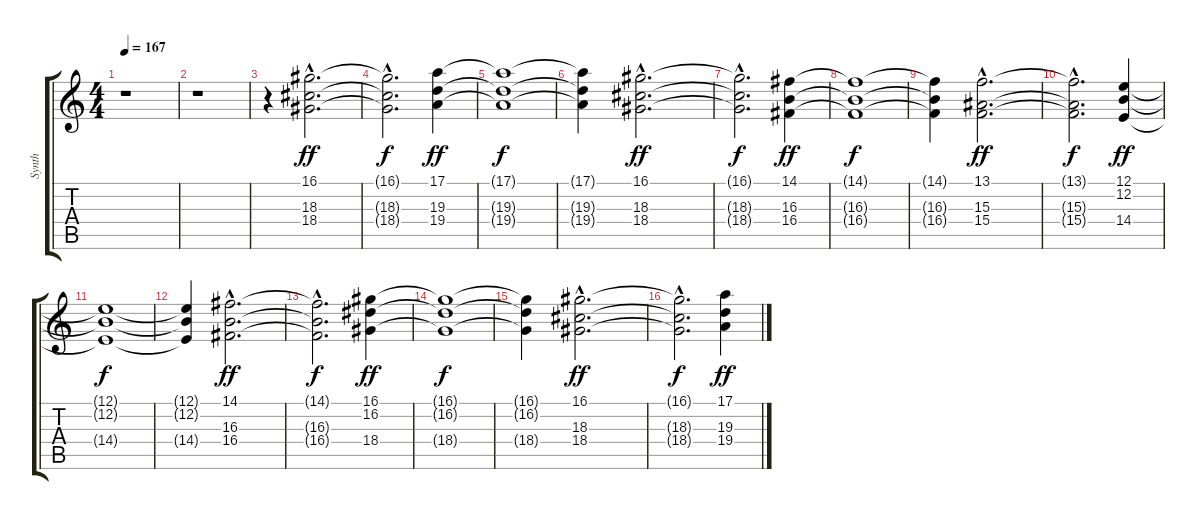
\track ("Synth" "Synth") {instrument synthstrings1}
\staff {score tabs}
\tuning (E4 B3 G3 D3 A2 D2) {hide}
\ts (4 4)
\tempo 167
\clef g2
\ks c
r.1{dy f} |
r.1 |
r.4 (16.1{hac} 18.3{hac} 18.4{hac}).2{d dy ff} |
(16.1{hac t} 18.3{hac t} 18.4{hac t}).2{d dy f} (17.1 19.3 19.4).4{dy ff} |
(17.1{t} 19.3{t} 19.4{t}).1{dy f} |
(17.1{t} 19.3{t} 19.4{t}).4 (16.1{hac} 18.3{hac} 18.4{hac}).2{d dy ff} |
(16.1{hac t} 18.3{hac t} 18.4{hac t}).2{d dy f} (14.1 16.3 16.4).4{dy ff} |
(14.1{t} 16.3{t} 16.4{t}).1{dy f} |
(14.1{t} 16.3{t} 16.4{t}).4 (13.1{hac} 15.3{hac} 15.4{hac}).2{d dy ff} |
(13.1{hac t} 15.3{hac t} 15.4{hac t}).2{d dy f} (12.1 12.2 14.4).4{dy ff} |
(12.1{t} 12.2{t} 14.4{t}).1{dy f} |
(12.1{t} 12.2{t} 14.4{t}).4 (14.1{hac} 16.3{hac} 16.4{hac}).2{d dy ff} |
(14.1{hac t} 16.3{hac t} 16.4{hac t}).2{d dy f} (16.1 16.2 18.4).4{dy ff} |
(16.1{t} 16.2{t} 18.4{t}).1{dy f} |
(16.1{t} 16.2{t} 18.4{t}).4 (16.1{hac} 18.3{hac} 18.4{hac}).2{d dy ff} |
(16.1{hac t} 18.3{hac t} 18.4{hac t}).2{d dy f} (17.1 19.3 19.4).4{dy ff}
